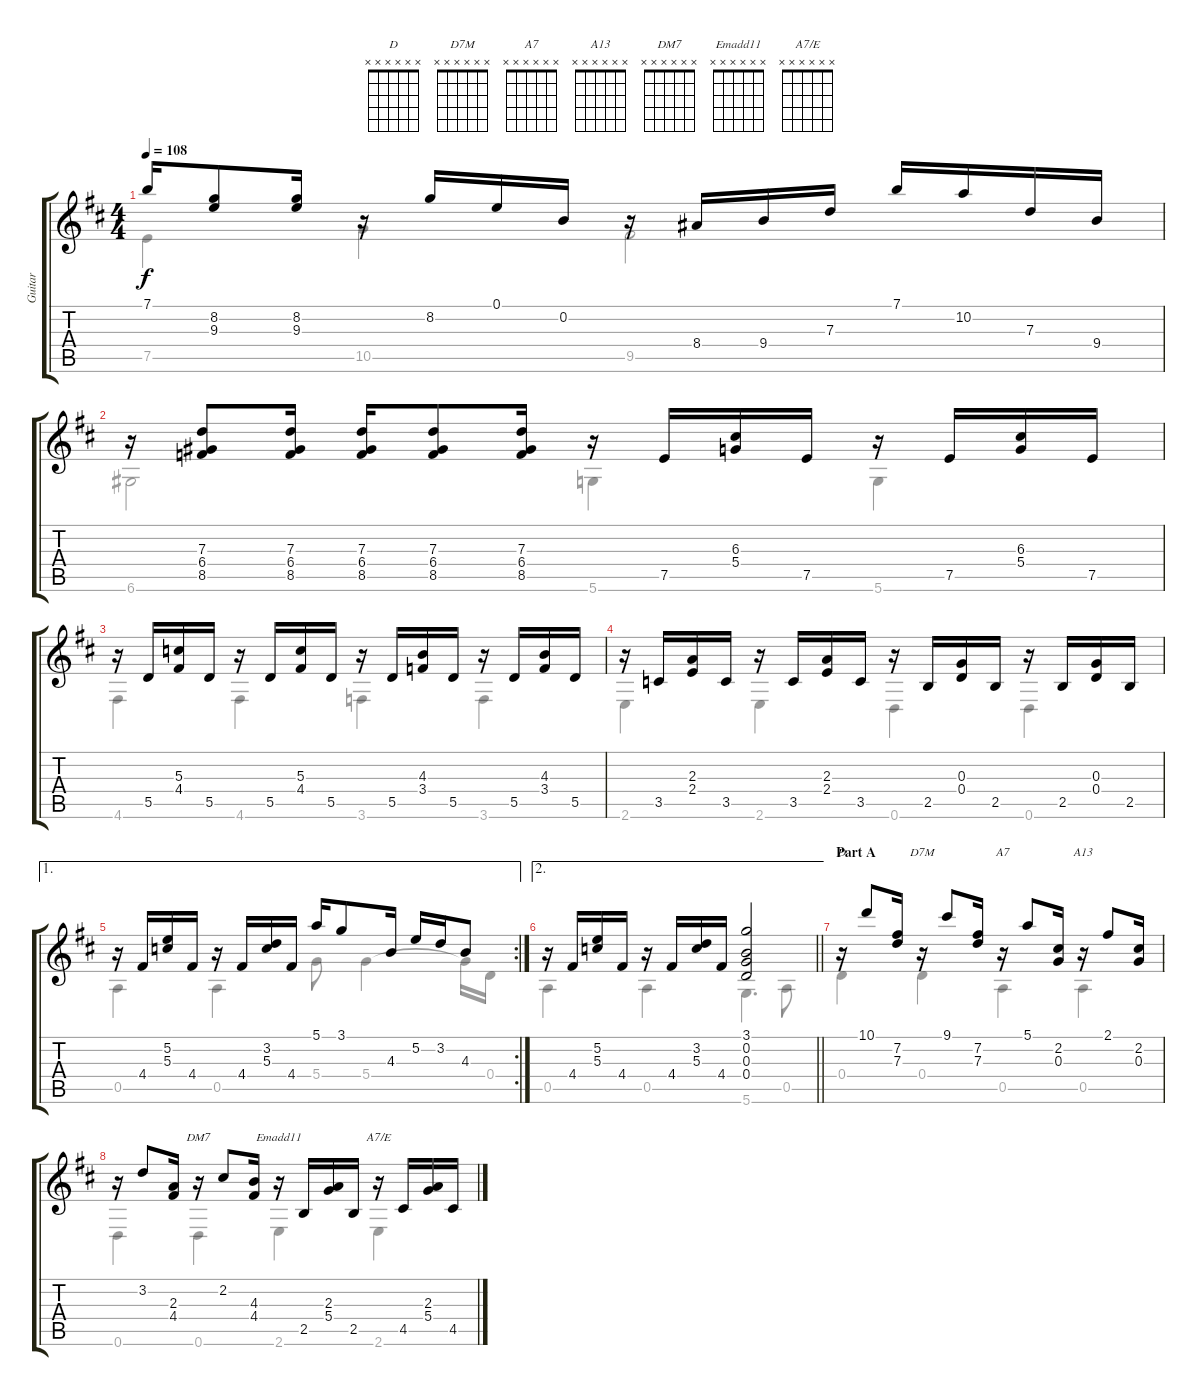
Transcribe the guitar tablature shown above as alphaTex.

\track ("Guitar" "Guitar") {instrument acousticguitarnylon}
\staff {score tabs}
\tuning (E4 B3 G3 D3 A2 D2) {hide}
\chord ("D" x x x x x x)
\chord ("D7M" x x x x x x)
\chord ("A7" x x x x x x)
\chord ("A13" x x x x x x)
\chord ("DM7" x x x x x x)
\chord ("Emadd11" x x x x x x)
\chord ("A7/E" x x x x x x)
\voice
\ts (4 4)
\tempo 108
\clef g2
\ks d
7.1.16{dy f} (8.2 9.3).8 (8.2 9.3).16 r.16 8.2.16 0.1.16 0.2.16 r.16 8.4.16 9.4.16 7.3.16 7.1.16 10.2.16 7.3.16 9.4.16 |
r.16 (7.3 6.4 8.5).8 (7.3 6.4 8.5).16 (7.3 6.4 8.5).16 (7.3 6.4 8.5).8 (7.3 6.4 8.5).16 r.16 7.5.16 (6.3 5.4).16 7.5.16 r.16 7.5.16 (6.3 5.4).16 7.5.16 |
r.16 5.5.16 (5.3 4.4).16 5.5.16 r.16 5.5.16 (5.3 4.4).16 5.5.16 r.16 5.5.16 (4.3 3.4).16 5.5.16 r.16 5.5.16 (4.3 3.4).16 5.5.16 |
r.16 3.5.16 (2.3 2.4).16 3.5.16 r.16 3.5.16 (2.3 2.4).16 3.5.16 r.16 2.5.16 (0.3 0.4).16 2.5.16 r.16 2.5.16 (0.3 0.4).16 2.5.16 |
\ae 1
\rc 2
r.16 4.4.16 (5.2 5.3).16 4.4.16 r.16 4.4.16 (3.2 5.3).16 4.4.16 5.1.16 3.1.8 4.3.16 5.2.16 3.2.16 4.3.8 |
\ae 2
\barLineRight lightlight
r.16 4.4.16 (5.2 5.3).16 4.4.16 r.16 4.4.16 (3.2 5.3).16 4.4.16 (3.1 0.2 0.3 0.4).2 |
\section ("" "Part A")
r.16{ch "D"} 10.1.8 (7.2 7.3).16 r.16{ch "D7M"} 9.1.8 (7.2 7.3).16 r.16{ch "A7"} 5.1.8 (2.2 0.3).16 r.16{ch "A13"} 2.1.8 (2.2 0.3).16 |
r.16 3.2.8 (2.3 4.4).16 r.16{ch "DM7"} 2.2.8 (4.3 4.4).16 r.16{ch "Emadd11"} 2.5.16 (2.3 5.4).16 2.5.16 r.16{ch "A7/E"} 4.5.16 (2.3 5.4).16 4.5.16
\voice
\clef g2
\ottava regular
\simile none
\ks d
7.5.4{dy f} 10.5.4 9.5.2 |
6.6.2 5.6.4 5.6.4 |
4.6.4 4.6.4 3.6.4 3.6.4 |
2.6.4 2.6.4 0.6.4 0.6.4 |
0.5.4 0.5.4 5.4.8 5.4.4 5.4{t}.16 0.4.16 |
\barLineRight lightlight
0.5.4 0.5.4 5.6.4{d} 0.5.8 |
0.4.4 0.4.4 0.5.4 0.5.4 |
0.6.4 0.6.4 2.6.4 2.6.4
